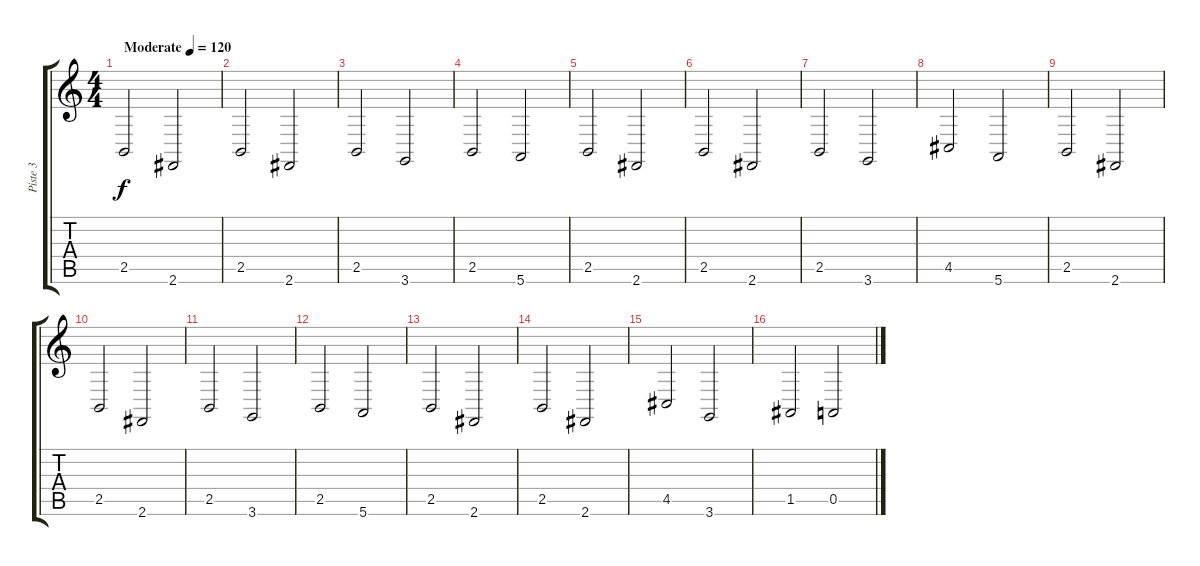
\track ("Piste 3" "Piste 3") {instrument fx1rain}
\staff {score tabs}
\tuning (E4 B3 G3 D3 A2 E2) {hide}
\ts (4 4)
\tempo (120 "Moderate")
\clef g2
\ks c
2.5.2{dy f instrument fx1rain} 2.6.2 |
2.5.2 2.6.2 |
2.5.2 3.6.2 |
2.5.2 5.6.2 |
2.5.2 2.6.2 |
2.5.2 2.6.2 |
2.5.2 3.6.2 |
4.5.2 5.6.2 |
2.5.2 2.6.2 |
2.5.2 2.6.2 |
2.5.2 3.6.2 |
2.5.2 5.6.2 |
2.5.2 2.6.2 |
2.5.2 2.6.2 |
4.5.2 3.6.2 |
1.5.2 0.5.2
